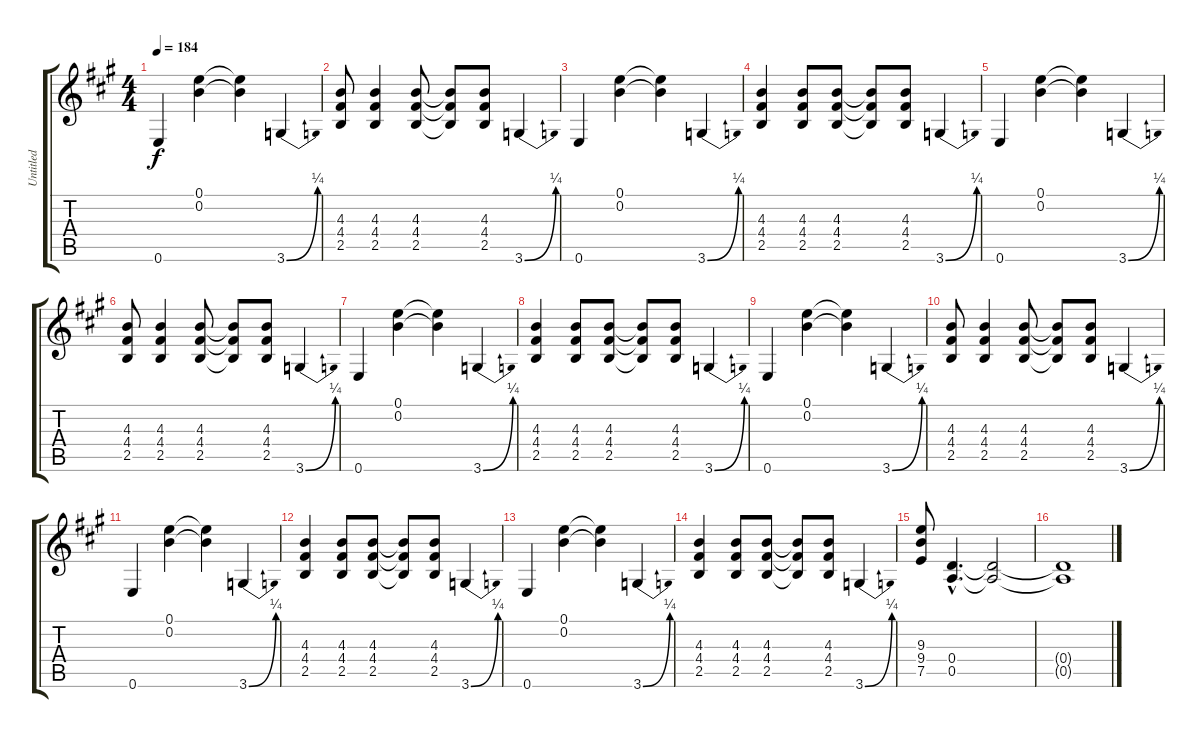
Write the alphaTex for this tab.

\track ("Untitled" "Untitled") {instrument distortionguitar}
\staff {score tabs}
\tuning (E4 B3 G3 D3 A2 E2) {hide}
\ts (4 4)
\tempo 184
\clef g2
\ks a
0.6.4{dy f} (0.1 0.2).4 (0.1{t} 0.2{t}).4 3.6{be (bend 0 0 60 1)}.4 |
(4.3 4.4 2.5).8 (4.3 4.4 2.5).4 (4.3 4.4 2.5).8 (4.3{t} 4.4{t} 2.5{t}).8 (4.3 4.4 2.5).8 3.6{be (bend 0 0 60 1)}.4 |
0.6.4 (0.1 0.2).4 (0.1{t} 0.2{t}).4 3.6{be (bend 0 0 60 1)}.4 |
(4.3 4.4 2.5).4 (4.3 4.4 2.5).8 (4.3 4.4 2.5).8 (4.3{t} 4.4{t} 2.5{t}).8 (4.3 4.4 2.5).8 3.6{be (bend 0 0 60 1)}.4 |
0.6.4 (0.1 0.2).4 (0.1{t} 0.2{t}).4 3.6{be (bend 0 0 60 1)}.4 |
(4.3 4.4 2.5).8 (4.3 4.4 2.5).4 (4.3 4.4 2.5).8 (4.3{t} 4.4{t} 2.5{t}).8 (4.3 4.4 2.5).8 3.6{be (bend 0 0 60 1)}.4 |
0.6.4 (0.1 0.2).4 (0.1{t} 0.2{t}).4 3.6{be (bend 0 0 60 1)}.4 |
(4.3 4.4 2.5).4 (4.3 4.4 2.5).8 (4.3 4.4 2.5).8 (4.3{t} 4.4{t} 2.5{t}).8 (4.3 4.4 2.5).8 3.6{be (bend 0 0 60 1)}.4 |
0.6.4 (0.1 0.2).4 (0.1{t} 0.2{t}).4 3.6{be (bend 0 0 60 1)}.4 |
(4.3 4.4 2.5).8 (4.3 4.4 2.5).4 (4.3 4.4 2.5).8 (4.3{t} 4.4{t} 2.5{t}).8 (4.3 4.4 2.5).8 3.6{be (bend 0 0 60 1)}.4 |
0.6.4 (0.1 0.2).4 (0.1{t} 0.2{t}).4 3.6{be (bend 0 0 60 1)}.4 |
(4.3 4.4 2.5).4 (4.3 4.4 2.5).8 (4.3 4.4 2.5).8 (4.3{t} 4.4{t} 2.5{t}).8 (4.3 4.4 2.5).8 3.6{be (bend 0 0 60 1)}.4 |
0.6.4 (0.1 0.2).4 (0.1{t} 0.2{t}).4 3.6{be (bend 0 0 60 1)}.4 |
(4.3 4.4 2.5).4 (4.3 4.4 2.5).8 (4.3 4.4 2.5).8 (4.3{t} 4.4{t} 2.5{t}).8 (4.3 4.4 2.5).8 3.6{be (bend 0 0 60 1)}.4 |
(9.3 9.4 7.5).8 (0.4{hac} 0.5{hac}).4{d} (0.4{t} 0.5{t}).2 |
(0.4{t} 0.5{t}).1
